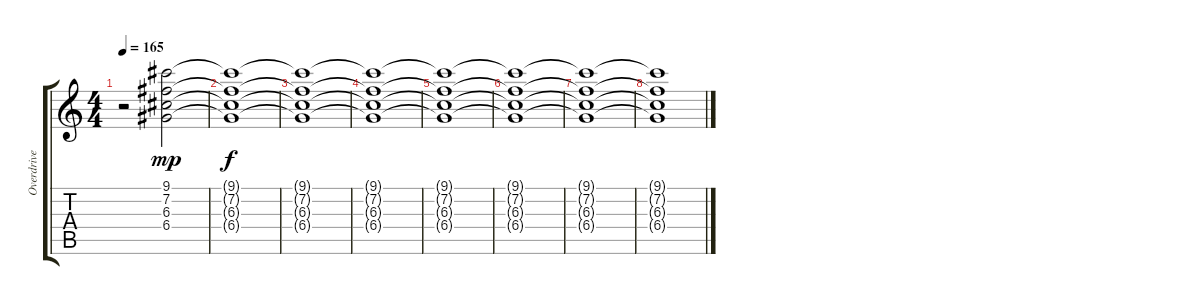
\track ("Overdrive Gtr." "Overdrive ") {instrument overdrivenguitar}
\staff {score tabs}
\tuning (E4 B3 G3 D3 A2 E2) {hide}
\ts (4 4)
\tempo 165
\clef g2
\ks c
r.2{dy f} (9.1 7.2 6.3 6.4).2{dy mp} |
(9.1{t} 7.2{t} 6.3{t} 6.4{t}).1{dy f} |
(9.1{t} 7.2{t} 6.3{t} 6.4{t}).1 |
(9.1{t} 7.2{t} 6.3{t} 6.4{t}).1 |
(9.1{t} 7.2{t} 6.3{t} 6.4{t}).1 |
(9.1{t} 7.2{t} 6.3{t} 6.4{t}).1 |
(9.1{t} 7.2{t} 6.3{t} 6.4{t}).1 |
(9.1{t} 7.2{t} 6.3{t} 6.4{t}).1
